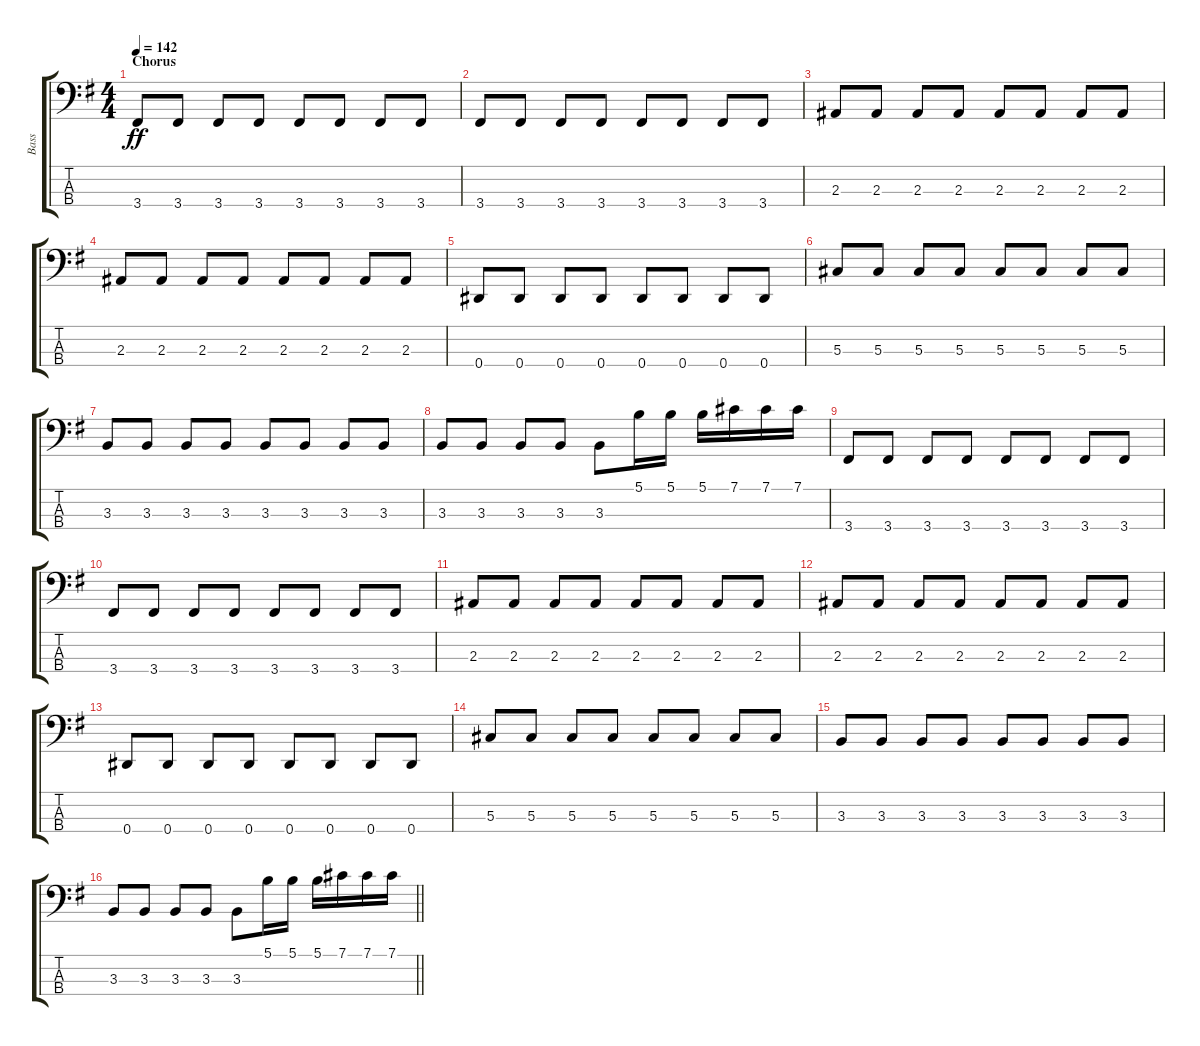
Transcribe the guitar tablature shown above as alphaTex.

\track ("Bass" "Bass") {instrument electricbassfinger}
\staff {score tabs}
\tuning (Gb2 Db2 Ab1 Eb1) {hide}
\ts (4 4)
\section ("" "Chorus")
\tempo 142
\clef f4
\ks g
3.4.8{dy ff} 3.4.8 3.4.8 3.4.8 3.4.8 3.4.8 3.4.8 3.4.8 |
3.4.8 3.4.8 3.4.8 3.4.8 3.4.8 3.4.8 3.4.8 3.4.8 |
2.3.8 2.3.8 2.3.8 2.3.8 2.3.8 2.3.8 2.3.8 2.3.8 |
2.3.8 2.3.8 2.3.8 2.3.8 2.3.8 2.3.8 2.3.8 2.3.8 |
0.4.8 0.4.8 0.4.8 0.4.8 0.4.8 0.4.8 0.4.8 0.4.8 |
5.3.8 5.3.8 5.3.8 5.3.8 5.3.8 5.3.8 5.3.8 5.3.8 |
3.3.8 3.3.8 3.3.8 3.3.8 3.3.8 3.3.8 3.3.8 3.3.8 |
3.3.8 3.3.8 3.3.8 3.3.8 3.3.8 5.1.16 5.1.16 5.1.16 7.1.16 7.1.16 7.1.16 |
3.4.8 3.4.8 3.4.8 3.4.8 3.4.8 3.4.8 3.4.8 3.4.8 |
3.4.8 3.4.8 3.4.8 3.4.8 3.4.8 3.4.8 3.4.8 3.4.8 |
2.3.8 2.3.8 2.3.8 2.3.8 2.3.8 2.3.8 2.3.8 2.3.8 |
2.3.8 2.3.8 2.3.8 2.3.8 2.3.8 2.3.8 2.3.8 2.3.8 |
0.4.8 0.4.8 0.4.8 0.4.8 0.4.8 0.4.8 0.4.8 0.4.8 |
5.3.8 5.3.8 5.3.8 5.3.8 5.3.8 5.3.8 5.3.8 5.3.8 |
3.3.8 3.3.8 3.3.8 3.3.8 3.3.8 3.3.8 3.3.8 3.3.8 |
\barLineRight lightlight
3.3.8 3.3.8 3.3.8 3.3.8 3.3.8 5.1.16 5.1.16 5.1.16 7.1.16 7.1.16 7.1.16
